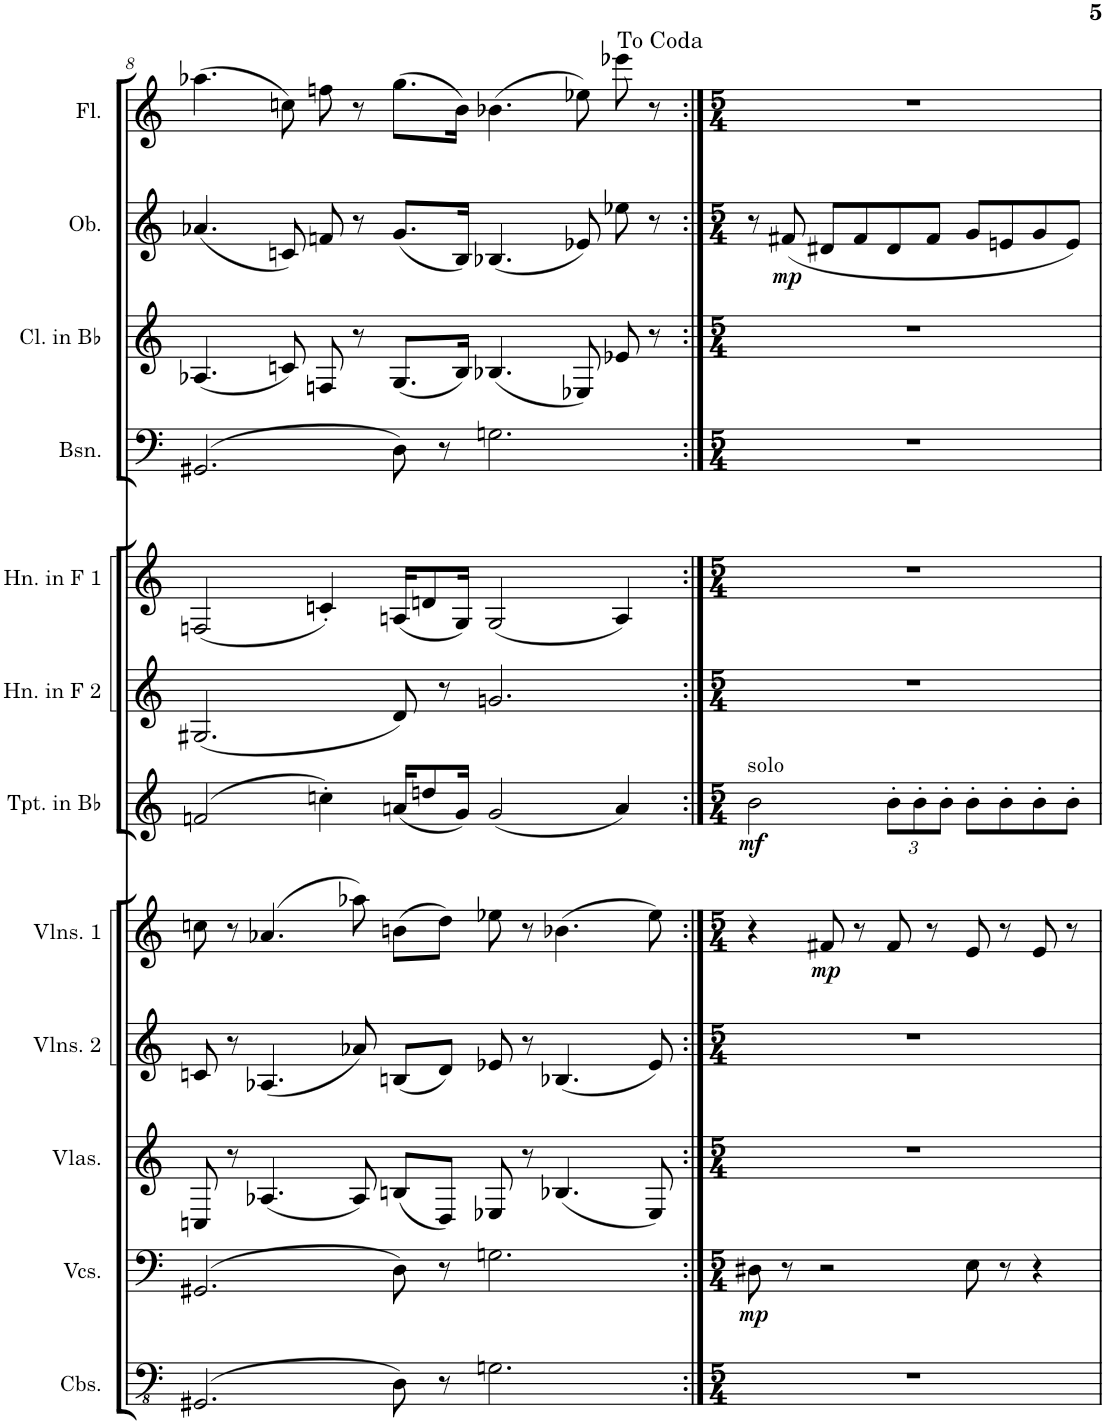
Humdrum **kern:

**kern	**kern	**dynam	**kern	**kern	**kern	**dynam	**kern	**dynam	**kern	**kern	**kern	**kern	**kern	**dynam	**kern
*part12	*part11	*part11	*part10	*part9	*part8	*part8	*part7	*part7	*part6	*part5	*part4	*part3	*part2	*part2	*part1
*staff12	*staff11	*staff11	*staff10	*staff9	*staff8	*staff8	*staff7	*staff7	*staff6	*staff5	*staff4	*staff3	*staff2	*staff2	*staff1
*I"Contrabasses	*I"Violoncellos	*	*I"Violas	*I"Violins 2	*I"Violins 1	*	*I"Trumpet in Bb	*	*I"Horn in F 2	*I"Horn in F 1	*I"Bassoon	*I"Clarinet in Bb	*I"Oboe	*	*I"Flute
*I'Cbs.	*I'Vcs.	*	*I'Vlas.	*I'Vlns. 2	*I'Vlns. 1	*	*I'Tpt. in Bb	*	*I'Hn. in F 2	*I'Hn. in F 1	*I'Bsn.	*I'Cl. in Bb	*I'Ob.	*	*I'Fl.
!!LO:PB:g=z
*clefFv4	*clefF4	*	*clefG2	*clefG2	*clefG2	*	*clefG2	*	*clefG2	*clefG2	*clefF4	*clefG2	*clefG2	*	*clefG2
*	*	*	*	*	*	*	*Trd1c2	*	*Trd4c7	*Trd4c7	*	*Trd1c2	*	*	*
*k[]	*k[]	*	*k[]	*k[]	*k[]	*	*k[]	*	*k[]	*k[]	*k[]	*k[]	*k[]	*	*k[]
*M7/4	*M7/4	*	*M7/4	*M7/4	*M7/4	*	*M7/4	*	*M7/4	*M7/4	*M7/4	*M7/4	*M7/4	*	*M7/4
=8	=8	=8	=8	=8	=8	=8	=8	=8	=8	=8	=8	=8	=8	=8	=8
(2.GGG#X/	(2.GG#X/	.	8Cn/	8cn/	8ccn\	.	(2fn/	.	(2.G#X/	(2Fn/	(2.GG#X/	(4.A-X/	(4.a-X/	.	(4.aa-X\
.	.	.	8r	8r	8r	.	.	.	.	.	.	.	.	.	.
.	.	.	(4.A-X/	(4.A-X/	(4.a-X/	.	.	.	.	.	.	.	.	.	.
.	.	.	.	.	.	.	.	.	.	.	.	8cn/)	8cn/)	.	8ccn\)
.	.	.	.	.	.	.	4ccn'\)	.	.	4cn'/)	.	8Fn/	8fn/	.	8ffn\
.	.	.	8A-/)	8a-X/)	8aa-X\)	.	.	.	.	.	.	8r	8r	.	8r
8DD\)	8D\)	.	(8Bn/L	(8Bn/L	(8bn\L	.	(16an/KL	.	8d/)	(16An/KL	8D\)	(8.G/L	(8.g/L	.	(8.gg\L
.	.	.	.	.	.	.	8ddn/	.	.	8dn/	.	.	.	.	.
8r	8r	.	8D/J)	8d/J)	8dd\J)	.	.	.	8r	.	8r	.	.	.	.
.	.	.	.	.	.	.	16g/Jk)	.	.	16G/Jk)	.	16B/Jk)	16B/Jk)	.	16b\Jk)
2.GGn\	2.Gn\	.	8E-X/	8e-X/	8ee-X\	.	(2g/	.	2.gn/	(2G/	2.Gn\	(4.B-X/	(4.B-X/	.	(4.b-X\
.	.	.	8r	8r	8r	.	.	.	.	.	.	.	.	.	.
.	.	.	(4.B-X/	(4.B-X/	(4.b-X\	.	.	.	.	.	.	.	.	.	.
.	.	.	.	.	.	.	.	.	.	.	.	8E-X/)	8e-X/)	.	8ee-X\)
.	.	.	.	.	.	.	4a/)	.	.	4A/)	.	8e-X/	8ee-X\	.	8eee-X\
.	.	.	8E-/)	8e-/)	8ee-\)	.	.	.	.	.	.	8r	8r	.	8r
=9:|!	=9:|!	=9:|!	=9:|!	=9:|!	=9:|!	=9:|!	=9:|!	=9:|!	=9:|!	=9:|!	=9:|!	=9:|!	=9:|!	=9:|!	=9:|!
*M5/4	*M5/4	*	*M5/4	*M5/4	*M5/4	*	*M5/4	*	*M5/4	*M5/4	*M5/4	*M5/4	*M5/4	*	*M5/4
!	!	!	!	!	!	!	!LO:TX:a:t=solo	!	!	!	!	!	!	!	!
!	!	!LO:DY:b	!	!	!	!	!	!LO:DY:b	!	!	!	!	!	!	!
4%5r	8D#X\	mp	4%5r	4%5r	4r	.	2b\	mf	4%5r	4%5r	4%5r	4%5r	8r	.	4%5r
!	!	!	!	!	!	!	!	!	!	!	!	!	!	!LO:DY:b	!
.	8r	.	.	.	.	.	.	.	.	.	.	.	(8f#X/	mp	.
!	!	!	!	!	!	!LO:DY:b	!	!	!	!	!	!	!	!	!
.	2r	.	.	.	8f#X/	mp	.	.	.	.	.	.	8d#X/L	.	.
.	.	.	.	.	8r	.	.	.	.	.	.	.	8f#/	.	.
*	*	*	*	*	*	*	*Xbrackettup	*	*	*	*	*	*	*	*
.	.	.	.	.	8f#/	.	12b'\L	.	.	.	.	.	8d#/	.	.
.	.	.	.	.	.	.	12b'\	.	.	.	.	.	.	.	.
.	.	.	.	.	8r	.	.	.	.	.	.	.	8f#/J	.	.
.	.	.	.	.	.	.	12b'\J	.	.	.	.	.	.	.	.
.	8E\	.	.	.	8e/	.	8b'\L	.	.	.	.	.	8g/L	.	.
.	8r	.	.	.	8r	.	8b'\	.	.	.	.	.	8en/	.	.
.	4r	.	.	.	8e/	.	8b'\	.	.	.	.	.	8g/	.	.
.	.	.	.	.	8r	.	8b'\J	.	.	.	.	.	8e/J)	.	.
=	=	=	=	=	=	=	=	=	=	=	=	=	=	=	=
*-	*-	*-	*-	*-	*-	*-	*-	*-	*-	*-	*-	*-	*-	*-	*-
